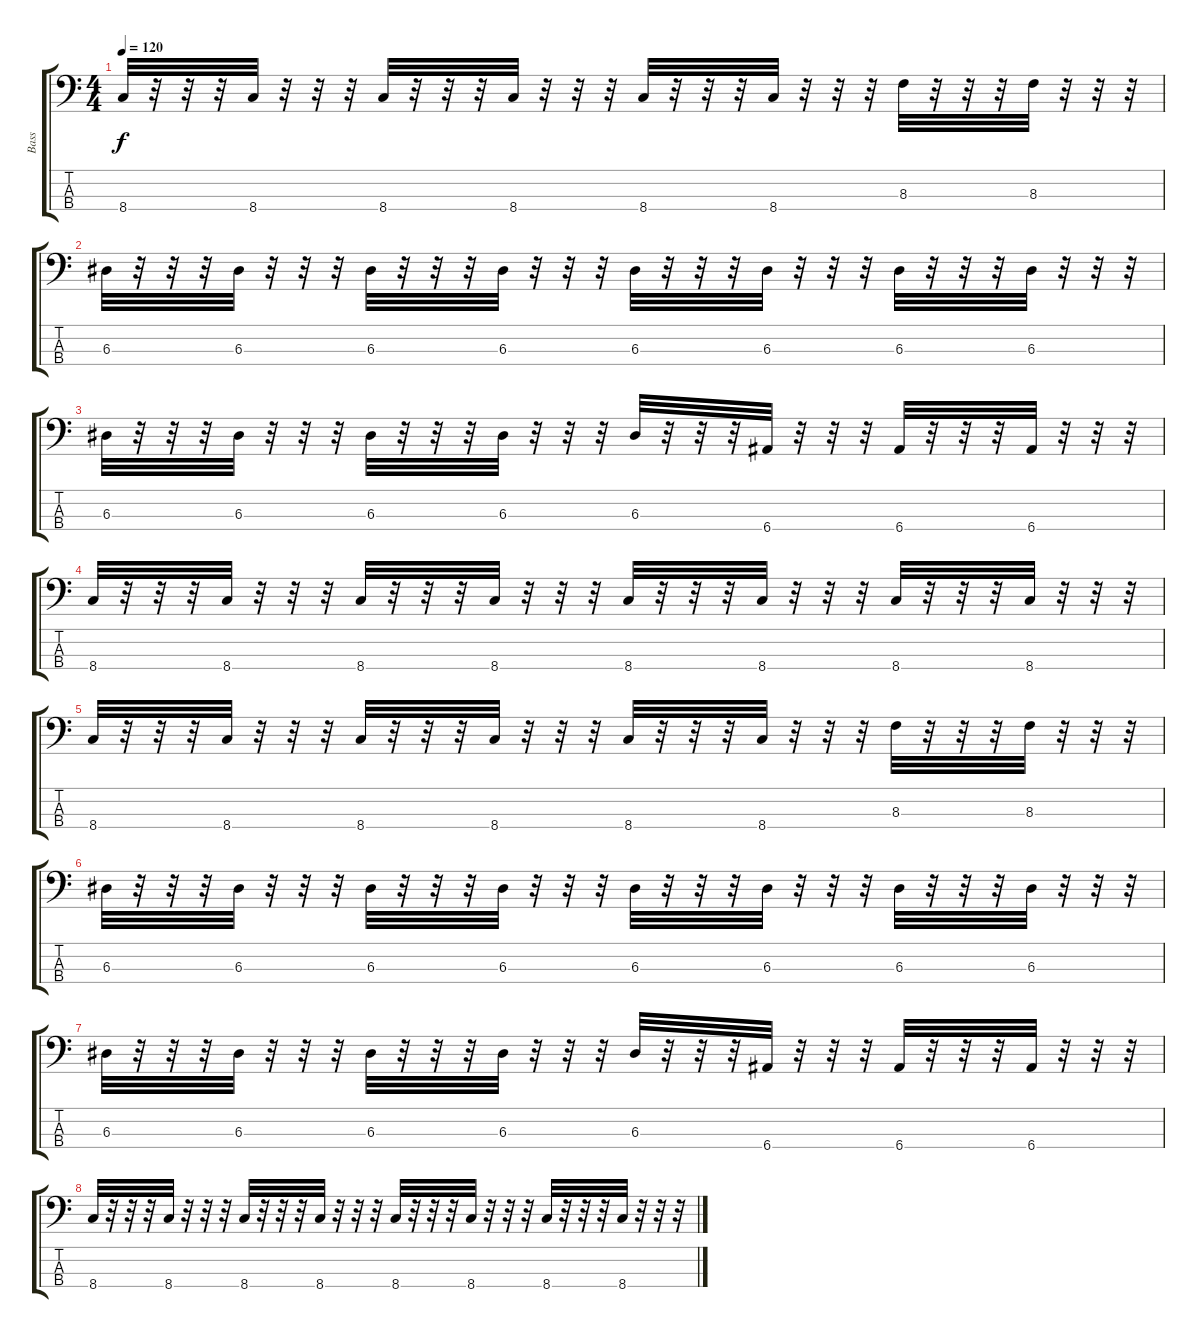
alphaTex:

\track ("Bass" "Bass") {instrument electricbasspick}
\staff {score tabs}
\tuning (G2 D2 A1 E1) {hide}
\ts (4 4)
\tempo 120
\clef f4
\ks c
8.4.32{dy f} r.32 r.32 r.32 8.4.32 r.32 r.32 r.32 8.4.32 r.32 r.32 r.32 8.4.32 r.32 r.32 r.32 8.4.32 r.32 r.32 r.32 8.4.32 r.32 r.32 r.32 8.3.32 r.32 r.32 r.32 8.3.32 r.32 r.32 r.32 |
6.3.32 r.32 r.32 r.32 6.3.32 r.32 r.32 r.32 6.3.32 r.32 r.32 r.32 6.3.32 r.32 r.32 r.32 6.3.32 r.32 r.32 r.32 6.3.32 r.32 r.32 r.32 6.3.32 r.32 r.32 r.32 6.3.32 r.32 r.32 r.32 |
6.3.32 r.32 r.32 r.32 6.3.32 r.32 r.32 r.32 6.3.32 r.32 r.32 r.32 6.3.32 r.32 r.32 r.32 6.3.32 r.32 r.32 r.32 6.4.32 r.32 r.32 r.32 6.4.32 r.32 r.32 r.32 6.4.32 r.32 r.32 r.32 |
8.4.32 r.32 r.32 r.32 8.4.32 r.32 r.32 r.32 8.4.32 r.32 r.32 r.32 8.4.32 r.32 r.32 r.32 8.4.32 r.32 r.32 r.32 8.4.32 r.32 r.32 r.32 8.4.32 r.32 r.32 r.32 8.4.32 r.32 r.32 r.32 |
8.4.32 r.32 r.32 r.32 8.4.32 r.32 r.32 r.32 8.4.32 r.32 r.32 r.32 8.4.32 r.32 r.32 r.32 8.4.32 r.32 r.32 r.32 8.4.32 r.32 r.32 r.32 8.3.32 r.32 r.32 r.32 8.3.32 r.32 r.32 r.32 |
6.3.32 r.32 r.32 r.32 6.3.32 r.32 r.32 r.32 6.3.32 r.32 r.32 r.32 6.3.32 r.32 r.32 r.32 6.3.32 r.32 r.32 r.32 6.3.32 r.32 r.32 r.32 6.3.32 r.32 r.32 r.32 6.3.32 r.32 r.32 r.32 |
6.3.32 r.32 r.32 r.32 6.3.32 r.32 r.32 r.32 6.3.32 r.32 r.32 r.32 6.3.32 r.32 r.32 r.32 6.3.32 r.32 r.32 r.32 6.4.32 r.32 r.32 r.32 6.4.32 r.32 r.32 r.32 6.4.32 r.32 r.32 r.32 |
8.4.32 r.32 r.32 r.32 8.4.32 r.32 r.32 r.32 8.4.32 r.32 r.32 r.32 8.4.32 r.32 r.32 r.32 8.4.32 r.32 r.32 r.32 8.4.32 r.32 r.32 r.32 8.4.32 r.32 r.32 r.32 8.4.32 r.32 r.32 r.32
